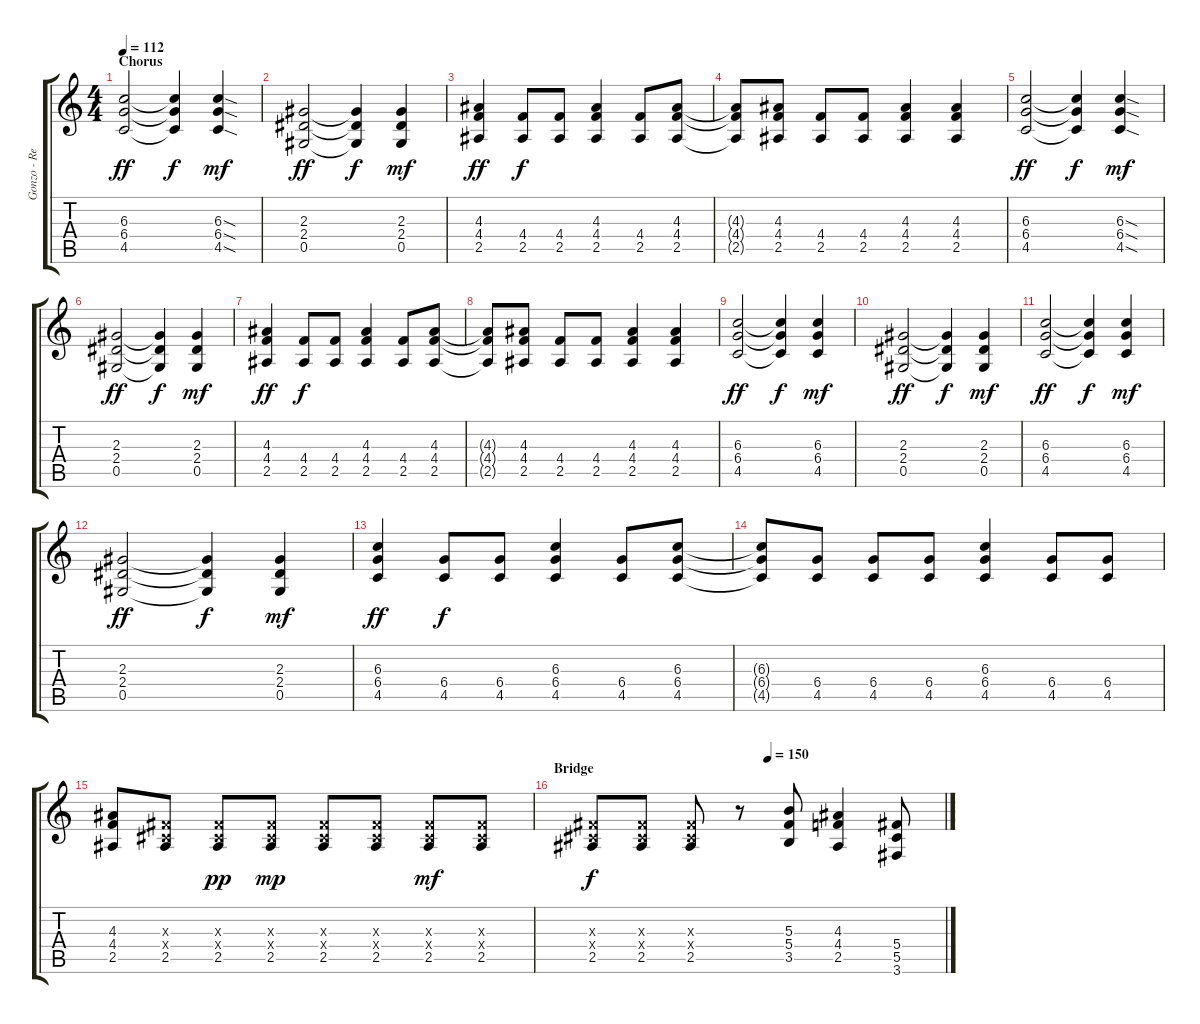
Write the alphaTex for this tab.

\track ("Gonzo - Refrain" "Gonzo - Re") {instrument overdrivenguitar}
\staff {score tabs}
\tuning (Eb4 Bb3 Gb3 Db3 Ab2 Eb2) {hide}
\ts (4 4)
\section ("" "Chorus")
\tempo 112
\clef g2
\ks c
(6.3 6.4 4.5).2{dy ff} (6.3{t} 6.4{t} 4.5{t}).4{dy f} (6.3{sod} 6.4{sod} 4.5{sod}).4{dy mf} |
(2.3 2.4 0.5).2{dy ff} (2.3{t} 2.4{t} 0.5{t}).4{dy f} (2.3 2.4 0.5).4{dy mf} |
(4.3 4.4 2.5).4{dy ff} (4.4 2.5).8{dy f} (4.4 2.5).8 (4.3 4.4 2.5).4 (4.4 2.5).8 (4.3 4.4 2.5).8 |
(4.3{t} 4.4{t} 2.5{t}).8 (4.3 4.4 2.5).8 (4.4 2.5).8 (4.4 2.5).8 (4.3 4.4 2.5).4 (4.3 4.4 2.5).4 |
(6.3 6.4 4.5).2{dy ff} (6.3{t} 6.4{t} 4.5{t}).4{dy f} (6.3{sod} 6.4{sod} 4.5{sod}).4{dy mf} |
(2.3 2.4 0.5).2{dy ff} (2.3{t} 2.4{t} 0.5{t}).4{dy f} (2.3 2.4 0.5).4{dy mf} |
(4.3 4.4 2.5).4{dy ff} (4.4 2.5).8{dy f} (4.4 2.5).8 (4.3 4.4 2.5).4 (4.4 2.5).8 (4.3 4.4 2.5).8 |
(4.3{t} 4.4{t} 2.5{t}).8 (4.3 4.4 2.5).8 (4.4 2.5).8 (4.4 2.5).8 (4.3 4.4 2.5).4 (4.3 4.4 2.5).4 |
(6.3 6.4 4.5).2{dy ff} (6.3{t} 6.4{t} 4.5{t}).4{dy f} (6.3 6.4 4.5).4{dy mf} |
(2.3 2.4 0.5).2{dy ff} (2.3{t} 2.4{t} 0.5{t}).4{dy f} (2.3 2.4 0.5).4{dy mf} |
(6.3 6.4 4.5).2{dy ff} (6.3{t} 6.4{t} 4.5{t}).4{dy f} (6.3 6.4 4.5).4{dy mf} |
(2.3 2.4 0.5).2{dy ff} (2.3{t} 2.4{t} 0.5{t}).4{dy f} (2.3 2.4 0.5).4{dy mf} |
(6.3 6.4 4.5).4{dy ff} (6.4 4.5).8{dy f} (6.4 4.5).8 (6.3 6.4 4.5).4 (6.4 4.5).8 (6.3 6.4 4.5).8 |
(6.3{t} 6.4{t} 4.5{t}).8 (6.4 4.5).8 (6.4 4.5).8 (6.4 4.5).8 (6.3 6.4 4.5).4 (6.4 4.5).8 (6.4 4.5).8 |
(4.3 4.4 2.5).8 (0.3{x} 0.4{x} 2.5).8 (0.3{x} 0.4{x} 2.5).8{dy pp} (0.3{x} 0.4{x} 2.5).8{dy mp} (0.3{x} 0.4{x} 2.5).8 (0.3{x} 0.4{x} 2.5).8 (0.3{x} 0.4{x} 2.5).8{dy mf} (0.3{x} 0.4{x} 2.5).8 |
\section ("" "Bridge")
\tempo (150 0.5)
(0.3{x} 0.4{x} 2.5).8{dy f} (0.3{x} 0.4{x} 2.5).8 (0.3{x} 0.4{x} 2.5).8 r.8 (5.3 5.4 3.5).8 (4.3 4.4 2.5).4 (5.4 5.5 3.6).8
